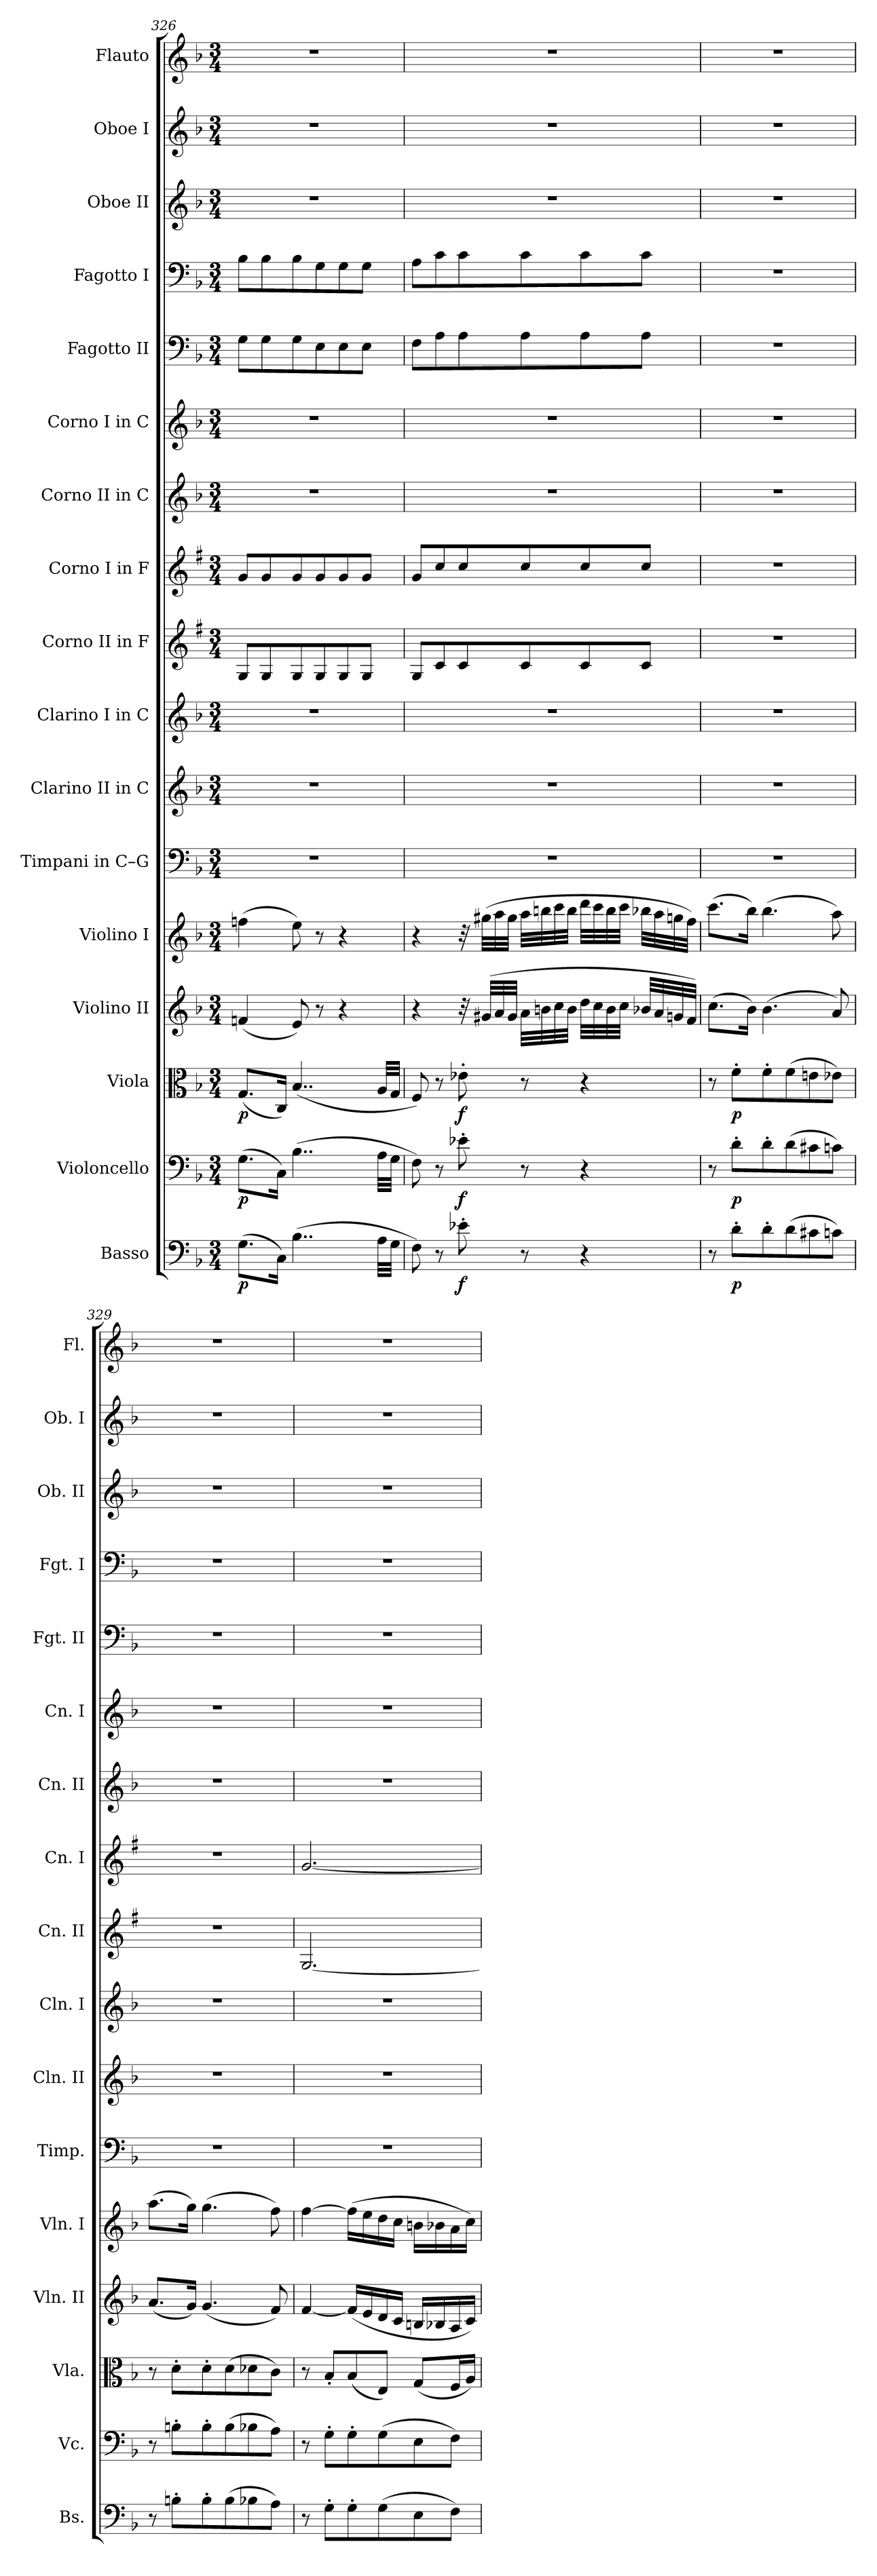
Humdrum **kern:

**kern	**dynam	**kern	**dynam	**kern	**dynam	**kern	**kern	**kern	**kern	**kern	**kern	**kern	**kern	**kern	**kern	**kern	**kern	**kern	**kern
*part17	*part17	*part16	*part16	*part15	*part15	*part14	*part13	*part12	*part11	*part10	*part9	*part8	*part7	*part6	*part5	*part4	*part3	*part2	*part1
*staff17	*staff17	*staff16	*staff16	*staff15	*staff15	*staff14	*staff13	*staff12	*staff11	*staff10	*staff9	*staff8	*staff7	*staff6	*staff5	*staff4	*staff3	*staff2	*staff1
*I"Basso	*	*I"Violoncello	*	*I"Viola	*	*I"Violino II	*I"Violino I	*I"Timpani in C–G	*I"Clarino II in C	*I"Clarino I in C	*I"Corno II in F	*I"Corno I in F	*I"Corno II in C	*I"Corno I in C	*I"Fagotto II	*I"Fagotto I	*I"Oboe II	*I"Oboe I	*I"Flauto
*I'Bs.	*	*I'Vc.	*	*I'Vla.	*	*I'Vln. II	*I'Vln. I	*I'Timp.	*I'Cln. II	*I'Cln. I	*I'Cn. II	*I'Cn. I	*I'Cn. II	*I'Cn. I	*I'Fgt. II	*I'Fgt. I	*I'Ob. II	*I'Ob. I	*I'Fl.
!!LO:PB:g=z
*clefF4	*	*clefF4	*	*clefC3	*	*clefG2	*clefG2	*clefF4	*clefG2	*clefG2	*clefG2	*clefG2	*clefG2	*clefG2	*clefF4	*clefF4	*clefG2	*clefG2	*clefG2
*ITrd7c12	*	*	*	*	*	*	*	*	*	*	*ITrd4c7	*ITrd4c7	*ITrd7c12	*ITrd7c12	*	*	*	*	*
*k[b-]	*	*k[b-]	*	*k[b-]	*	*k[b-]	*k[b-]	*k[b-]	*k[b-]	*k[b-]	*k[]	*k[]	*k[b-]	*k[b-]	*k[b-]	*k[b-]	*k[b-]	*k[b-]	*k[b-]
*M3/4	*	*M3/4	*	*M3/4	*	*M3/4	*M3/4	*M3/4	*M3/4	*M3/4	*M3/4	*M3/4	*M3/4	*M3/4	*M3/4	*M3/4	*M3/4	*M3/4	*M3/4
=326	=326	=326	=326	=326	=326	=326	=326	=326	=326	=326	=326	=326	=326	=326	=326	=326	=326	=326	=326
!	!LO:DY:b	!	!LO:DY:b	!	!LO:DY:b	!	!	!	!	!	!	!	!	!	!	!	!	!	!
(8.GG\L	p	(8.G\L	p	(8.G/L	p	(4fn/	(4ffn\	2.r	2.r	2.r	8C/L	8c/L	2.r	2.r	8G\L	8B-\L	2.r	2.r	2.r
.	.	.	.	.	.	.	.	.	.	.	8C/	8c/	.	.	8G\	8B-\	.	.	.
16CC\Jk)	.	16C\Jk)	.	16C/Jk)	.	.	.	.	.	.	.	.	.	.	.	.	.	.	.
(4..BB-\	.	(4..B-\	.	(4..B-/	.	8e/)	8ee\)	.	.	.	8C/	8c/	.	.	8G\	8B-\	.	.	.
.	.	.	.	.	.	8r	8r	.	.	.	8C/	8c/	.	.	8E\	8G\	.	.	.
.	.	.	.	.	.	4r	4r	.	.	.	8C/	8c/	.	.	8E\	8G\	.	.	.
.	.	.	.	.	.	.	.	.	.	.	8C/J	8c/J	.	.	8E\J	8G\J	.	.	.
32AA\LLL	.	32A\LLL	.	32A/LLL	.	.	.	.	.	.	.	.	.	.	.	.	.	.	.
32GG\JJJ	.	32G\JJJ	.	32G/JJJ	.	.	.	.	.	.	.	.	.	.	.	.	.	.	.
=327	=327	=327	=327	=327	=327	=327	=327	=327	=327	=327	=327	=327	=327	=327	=327	=327	=327	=327	=327
8FF\)	.	8F\)	.	8F/)	.	4r	4r	2.r	2.r	2.r	8C/L	8c/L	2.r	2.r	8F\L	8A\L	2.r	2.r	2.r
8r	.	8r	.	8r	.	.	.	.	.	.	8F/	8f/	.	.	8A\	8c\	.	.	.
!	!LO:DY:b	!	!LO:DY:b	!	!LO:DY:b	!	!	!	!	!	!	!	!	!	!	!	!	!	!
8E-X'\	f	8e-X'\	f	8e-X'\	f	32r	32r	.	.	.	8F/	8f/	.	.	8A\	8c\	.	.	.
.	.	.	.	.	.	(32g#X/LLL	(32gg#X\LLL	.	.	.	.	.	.	.	.	.	.	.	.
.	.	.	.	.	.	32a/	32aa\	.	.	.	.	.	.	.	.	.	.	.	.
.	.	.	.	.	.	32g#/JJJ	32gg#\JJJ	.	.	.	.	.	.	.	.	.	.	.	.
8r	.	8r	.	8r	.	32a\LLL	32aa\LLL	.	.	.	8F/	8f/	.	.	8A\	8c\	.	.	.
.	.	.	.	.	.	32bn\	32bbn\	.	.	.	.	.	.	.	.	.	.	.	.
.	.	.	.	.	.	32cc\	32ccc\	.	.	.	.	.	.	.	.	.	.	.	.
.	.	.	.	.	.	32b\JJJ	32bb\JJJ	.	.	.	.	.	.	.	.	.	.	.	.
4r	.	4r	.	4r	.	32dd\LLL	32ddd\LLL	.	.	.	8F/	8f/	.	.	8A\	8c\	.	.	.
.	.	.	.	.	.	32cc\	32ccc\	.	.	.	.	.	.	.	.	.	.	.	.
.	.	.	.	.	.	32b\	32bb\	.	.	.	.	.	.	.	.	.	.	.	.
.	.	.	.	.	.	32cc\JJJ	32ccc\JJJ	.	.	.	.	.	.	.	.	.	.	.	.
.	.	.	.	.	.	32b-X/LLL	32bb-X\LLL	.	.	.	8F/J	8f/J	.	.	8A\J	8c\J	.	.	.
.	.	.	.	.	.	32a/	32aa\	.	.	.	.	.	.	.	.	.	.	.	.
.	.	.	.	.	.	32gn/	32ggn\	.	.	.	.	.	.	.	.	.	.	.	.
.	.	.	.	.	.	32f/JJJ)	32ff\JJJ)	.	.	.	.	.	.	.	.	.	.	.	.
=328	=328	=328	=328	=328	=328	=328	=328	=328	=328	=328	=328	=328	=328	=328	=328	=328	=328	=328	=328
8r	.	8r	.	8r	.	(8.cc\L	(8.ccc\L	2.r	2.r	2.r	2.r	2.r	2.r	2.r	2.r	2.r	2.r	2.r	2.r
!	!LO:DY:b	!	!LO:DY:b	!	!LO:DY:b	!	!	!	!	!	!	!	!	!	!	!	!	!	!
8D'\L	p	8d'\L	p	8f'\L	p	.	.	.	.	.	.	.	.	.	.	.	.	.	.
.	.	.	.	.	.	16b-\Jk)	16bb-\Jk)	.	.	.	.	.	.	.	.	.	.	.	.
8D'\	.	8d'\	.	8f'\	.	(4.b-\	(4.bb-\	.	.	.	.	.	.	.	.	.	.	.	.
(8D\	.	(8d\	.	(8f\	.	.	.	.	.	.	.	.	.	.	.	.	.	.	.
8C#X\	.	8c#X\	.	8en\	.	.	.	.	.	.	.	.	.	.	.	.	.	.	.
8Cn\J)	.	8cn\J)	.	8e-X\J)	.	8a/)	8aa\)	.	.	.	.	.	.	.	.	.	.	.	.
=329	=329	=329	=329	=329	=329	=329	=329	=329	=329	=329	=329	=329	=329	=329	=329	=329	=329	=329	=329
8r	.	8r	.	8r	.	(8.a/L	(8.aa\L	2.r	2.r	2.r	2.r	2.r	2.r	2.r	2.r	2.r	2.r	2.r	2.r
8BBn'\L	.	8Bn'\L	.	8d'\L	.	.	.	.	.	.	.	.	.	.	.	.	.	.	.
.	.	.	.	.	.	16g/Jk)	16gg\Jk)	.	.	.	.	.	.	.	.	.	.	.	.
8BB'\	.	8B'\	.	8d'\	.	(4.g/	(4.gg\	.	.	.	.	.	.	.	.	.	.	.	.
(8BB\	.	(8B\	.	(8d\	.	.	.	.	.	.	.	.	.	.	.	.	.	.	.
8BB-X\	.	8B-X\	.	8d-X\	.	.	.	.	.	.	.	.	.	.	.	.	.	.	.
8AA\J)	.	8A\J)	.	8c\J)	.	8f/)	8ff\)	.	.	.	.	.	.	.	.	.	.	.	.
!!LO:PB:g=z
=330	=330	=330	=330	=330	=330	=330	=330	=330	=330	=330	=330	=330	=330	=330	=330	=330	=330	=330	=330
8r	.	8r	.	8r	.	[4f/	[4ff\	2.r	2.r	2.r	[2.C/	[2.c/	2.r	2.r	2.r	2.r	2.r	2.r	2.r
8GG'\L	.	8G'\L	.	8B-'/L	.	.	.	.	.	.	.	.	.	.	.	.	.	.	.
8GG'\	.	8G'\	.	(8B-/	.	(16f/LL]	(16ff\LL]	.	.	.	.	.	.	.	.	.	.	.	.
.	.	.	.	.	.	16e/	16ee\	.	.	.	.	.	.	.	.	.	.	.	.
(8GG\	.	(8G\	.	8E/J)	.	16d/	16dd\	.	.	.	.	.	.	.	.	.	.	.	.
.	.	.	.	.	.	16c/JJ	16cc\JJ	.	.	.	.	.	.	.	.	.	.	.	.
8EE\	.	8E\	.	(8G/L	.	16Bn/LL	16bn\LL	.	.	.	.	.	.	.	.	.	.	.	.
.	.	.	.	.	.	16B-X/	16b-X\	.	.	.	.	.	.	.	.	.	.	.	.
8FF\J)	.	8F\J)	.	16F/L	.	16A/	16a\	.	.	.	.	.	.	.	.	.	.	.	.
.	.	.	.	16A/JJ)	.	16c/JJ)	16cc\JJ)	.	.	.	.	.	.	.	.	.	.	.	.
=	=	=	=	=	=	=	=	=	=	=	=	=	=	=	=	=	=	=	=
*-	*-	*-	*-	*-	*-	*-	*-	*-	*-	*-	*-	*-	*-	*-	*-	*-	*-	*-	*-
